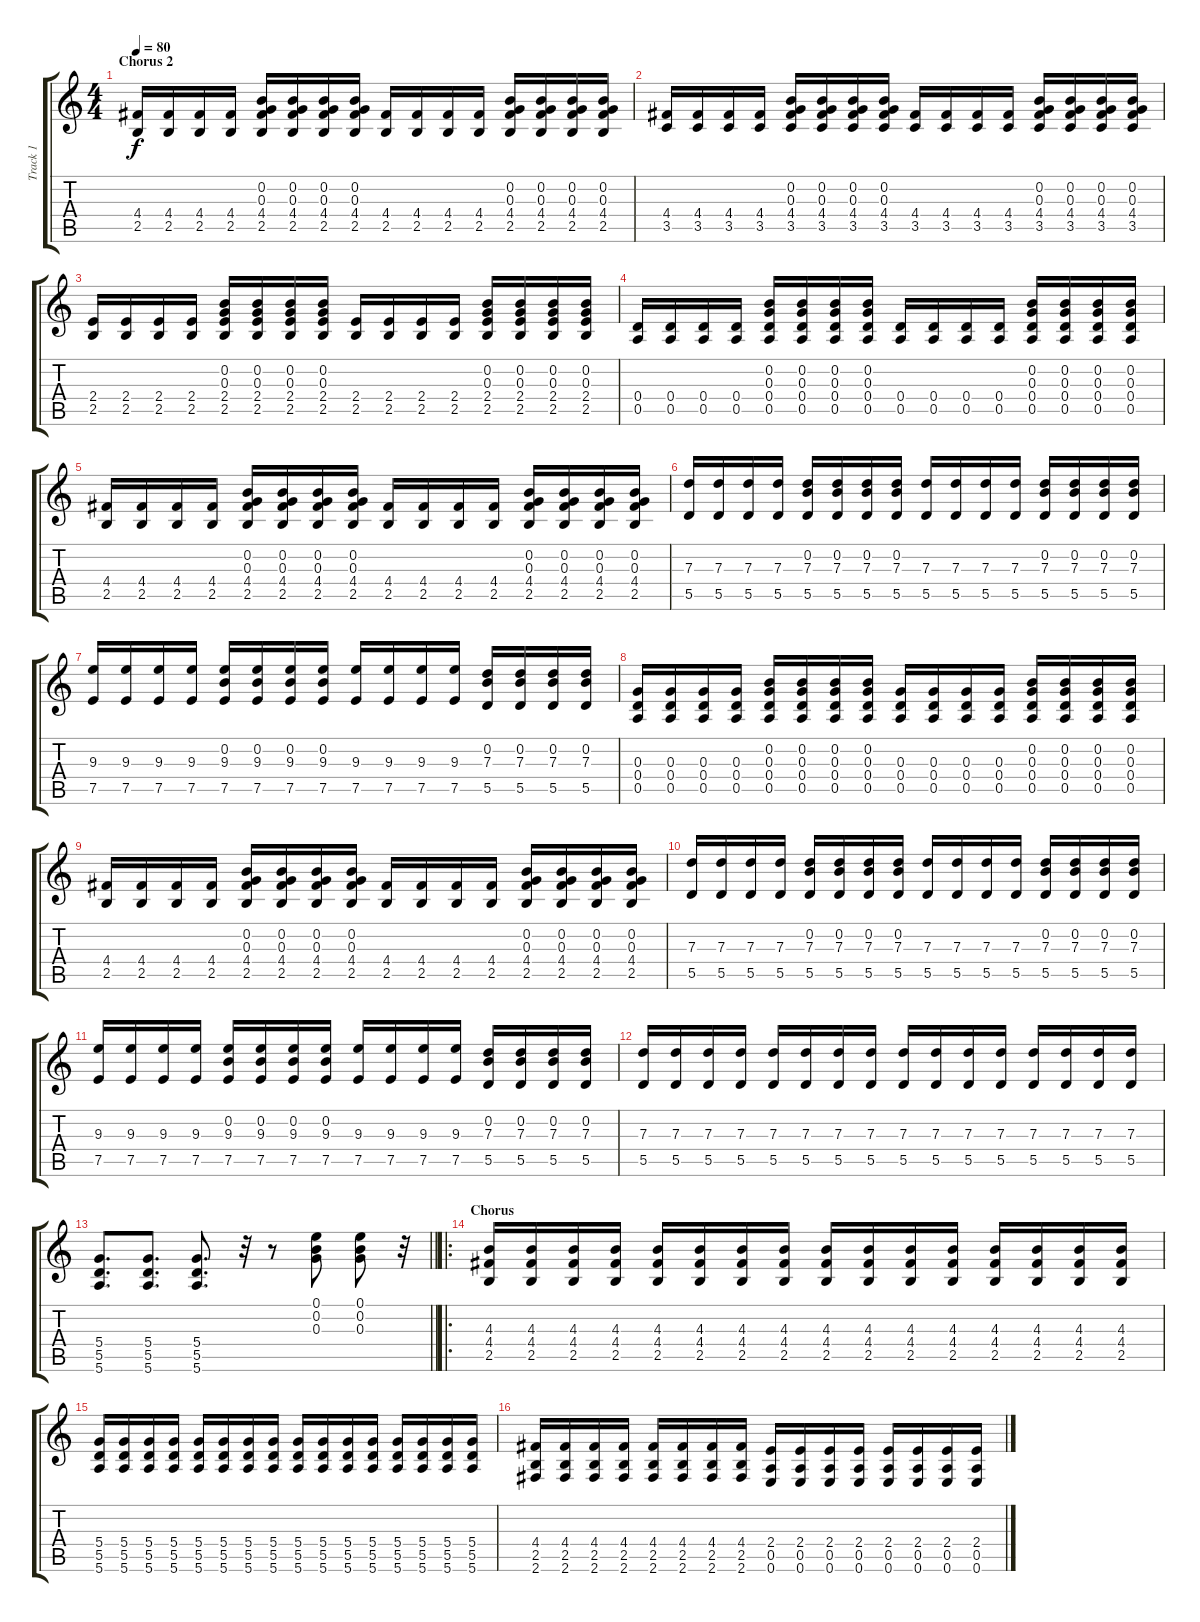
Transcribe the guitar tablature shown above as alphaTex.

\track ("Track 1" "Track 1") {instrument distortionguitar}
\staff {score tabs}
\tuning (E4 B3 G3 D3 A2 E2) {hide}
\ts (4 4)
\section ("" "Chorus 2")
\tempo 80
\clef g2
\ks c
(4.4 2.5).16{dy f} (4.4 2.5).16 (4.4 2.5).16 (4.4 2.5).16 (0.2 0.3 4.4 2.5).16 (0.2 0.3 4.4 2.5).16 (0.2 0.3 4.4 2.5).16 (0.2 0.3 4.4 2.5).16 (4.4 2.5).16 (4.4 2.5).16 (4.4 2.5).16 (4.4 2.5).16 (0.2 0.3 4.4 2.5).16 (0.2 0.3 4.4 2.5).16 (0.2 0.3 4.4 2.5).16 (0.2 0.3 4.4 2.5).16 |
(4.4 3.5).16 (4.4 3.5).16 (4.4 3.5).16 (4.4 3.5).16 (0.2 0.3 4.4 3.5).16 (0.2 0.3 4.4 3.5).16 (0.2 0.3 4.4 3.5).16 (0.2 0.3 4.4 3.5).16 (4.4 3.5).16 (4.4 3.5).16 (4.4 3.5).16 (4.4 3.5).16 (0.2 0.3 4.4 3.5).16 (0.2 0.3 4.4 3.5).16 (0.2 0.3 4.4 3.5).16 (0.2 0.3 4.4 3.5).16 |
(2.4 2.5).16 (2.4 2.5).16 (2.4 2.5).16 (2.4 2.5).16 (0.2 0.3 2.4 2.5).16 (0.2 0.3 2.4 2.5).16 (0.2 0.3 2.4 2.5).16 (0.2 0.3 2.4 2.5).16 (2.4 2.5).16 (2.4 2.5).16 (2.4 2.5).16 (2.4 2.5).16 (0.2 0.3 2.4 2.5).16 (0.2 0.3 2.4 2.5).16 (0.2 0.3 2.4 2.5).16 (0.2 0.3 2.4 2.5).16 |
(0.4 0.5).16 (0.4 0.5).16 (0.4 0.5).16 (0.4 0.5).16 (0.2 0.3 0.4 0.5).16 (0.2 0.3 0.4 0.5).16 (0.2 0.3 0.4 0.5).16 (0.2 0.3 0.4 0.5).16 (0.4 0.5).16 (0.4 0.5).16 (0.4 0.5).16 (0.4 0.5).16 (0.2 0.3 0.4 0.5).16 (0.2 0.3 0.4 0.5).16 (0.2 0.3 0.4 0.5).16 (0.2 0.3 0.4 0.5).16 |
(4.4 2.5).16 (4.4 2.5).16 (4.4 2.5).16 (4.4 2.5).16 (0.2 0.3 4.4 2.5).16 (0.2 0.3 4.4 2.5).16 (0.2 0.3 4.4 2.5).16 (0.2 0.3 4.4 2.5).16 (4.4 2.5).16 (4.4 2.5).16 (4.4 2.5).16 (4.4 2.5).16 (0.2 0.3 4.4 2.5).16 (0.2 0.3 4.4 2.5).16 (0.2 0.3 4.4 2.5).16 (0.2 0.3 4.4 2.5).16 |
(7.3 5.5).16 (7.3 5.5).16 (7.3 5.5).16 (7.3 5.5).16 (0.2 7.3 5.5).16 (0.2 7.3 5.5).16 (0.2 7.3 5.5).16 (0.2 7.3 5.5).16 (7.3 5.5).16 (7.3 5.5).16 (7.3 5.5).16 (7.3 5.5).16 (0.2 7.3 5.5).16 (0.2 7.3 5.5).16 (0.2 7.3 5.5).16 (0.2 7.3 5.5).16 |
(9.3 7.5).16 (9.3 7.5).16 (9.3 7.5).16 (9.3 7.5).16 (0.2 9.3 7.5).16 (0.2 9.3 7.5).16 (0.2 9.3 7.5).16 (0.2 9.3 7.5).16 (9.3 7.5).16 (9.3 7.5).16 (9.3 7.5).16 (9.3 7.5).16 (0.2 7.3 5.5).16 (0.2 7.3 5.5).16 (0.2 7.3 5.5).16 (0.2 7.3 5.5).16 |
(0.3 0.4 0.5).16 (0.3 0.4 0.5).16 (0.3 0.4 0.5).16 (0.3 0.4 0.5).16 (0.2 0.3 0.4 0.5).16 (0.2 0.3 0.4 0.5).16 (0.2 0.3 0.4 0.5).16 (0.2 0.3 0.4 0.5).16 (0.3 0.4 0.5).16 (0.3 0.4 0.5).16 (0.3 0.4 0.5).16 (0.3 0.4 0.5).16 (0.2 0.3 0.4 0.5).16 (0.2 0.3 0.4 0.5).16 (0.2 0.3 0.4 0.5).16 (0.2 0.3 0.4 0.5).16 |
(4.4 2.5).16 (4.4 2.5).16 (4.4 2.5).16 (4.4 2.5).16 (0.2 0.3 4.4 2.5).16 (0.2 0.3 4.4 2.5).16 (0.2 0.3 4.4 2.5).16 (0.2 0.3 4.4 2.5).16 (4.4 2.5).16 (4.4 2.5).16 (4.4 2.5).16 (4.4 2.5).16 (0.2 0.3 4.4 2.5).16 (0.2 0.3 4.4 2.5).16 (0.2 0.3 4.4 2.5).16 (0.2 0.3 4.4 2.5).16 |
(7.3 5.5).16 (7.3 5.5).16 (7.3 5.5).16 (7.3 5.5).16 (0.2 7.3 5.5).16 (0.2 7.3 5.5).16 (0.2 7.3 5.5).16 (0.2 7.3 5.5).16 (7.3 5.5).16 (7.3 5.5).16 (7.3 5.5).16 (7.3 5.5).16 (0.2 7.3 5.5).16 (0.2 7.3 5.5).16 (0.2 7.3 5.5).16 (0.2 7.3 5.5).16 |
(9.3 7.5).16 (9.3 7.5).16 (9.3 7.5).16 (9.3 7.5).16 (0.2 9.3 7.5).16 (0.2 9.3 7.5).16 (0.2 9.3 7.5).16 (0.2 9.3 7.5).16 (9.3 7.5).16 (9.3 7.5).16 (9.3 7.5).16 (9.3 7.5).16 (0.2 7.3 5.5).16 (0.2 7.3 5.5).16 (0.2 7.3 5.5).16 (0.2 7.3 5.5).16 |
(7.3 5.5).16 (7.3 5.5).16 (7.3 5.5).16 (7.3 5.5).16 (7.3 5.5).16 (7.3 5.5).16 (7.3 5.5).16 (7.3 5.5).16 (7.3 5.5).16 (7.3 5.5).16 (7.3 5.5).16 (7.3 5.5).16 (7.3 5.5).16 (7.3 5.5).16 (7.3 5.5).16 (7.3 5.5).16 |
\barLineRight lightlight
(5.4 5.5 5.6).8{d} (5.4 5.5 5.6).8{d} (5.4 5.5 5.6).8{d} r.32 r.8 (0.1 0.2 0.3).8 (0.1 0.2 0.3).8 r.32 |
\ro
\section ("" "Chorus")
(4.3 4.4 2.5).16 (4.3 4.4 2.5).16 (4.3 4.4 2.5).16 (4.3 4.4 2.5).16 (4.3 4.4 2.5).16 (4.3 4.4 2.5).16 (4.3 4.4 2.5).16 (4.3 4.4 2.5).16 (4.3 4.4 2.5).16 (4.3 4.4 2.5).16 (4.3 4.4 2.5).16 (4.3 4.4 2.5).16 (4.3 4.4 2.5).16 (4.3 4.4 2.5).16 (4.3 4.4 2.5).16 (4.3 4.4 2.5).16 |
(5.4 5.5 5.6).16 (5.4 5.5 5.6).16 (5.4 5.5 5.6).16 (5.4 5.5 5.6).16 (5.4 5.5 5.6).16 (5.4 5.5 5.6).16 (5.4 5.5 5.6).16 (5.4 5.5 5.6).16 (5.4 5.5 5.6).16 (5.4 5.5 5.6).16 (5.4 5.5 5.6).16 (5.4 5.5 5.6).16 (5.4 5.5 5.6).16 (5.4 5.5 5.6).16 (5.4 5.5 5.6).16 (5.4 5.5 5.6).16 |
(4.4 2.5 2.6).16 (4.4 2.5 2.6).16 (4.4 2.5 2.6).16 (4.4 2.5 2.6).16 (4.4 2.5 2.6).16 (4.4 2.5 2.6).16 (4.4 2.5 2.6).16 (4.4 2.5 2.6).16 (2.4 0.5 0.6).16 (2.4 0.5 0.6).16 (2.4 0.5 0.6).16 (2.4 0.5 0.6).16 (2.4 0.5 0.6).16 (2.4 0.5 0.6).16 (2.4 0.5 0.6).16 (2.4 0.5 0.6).16
